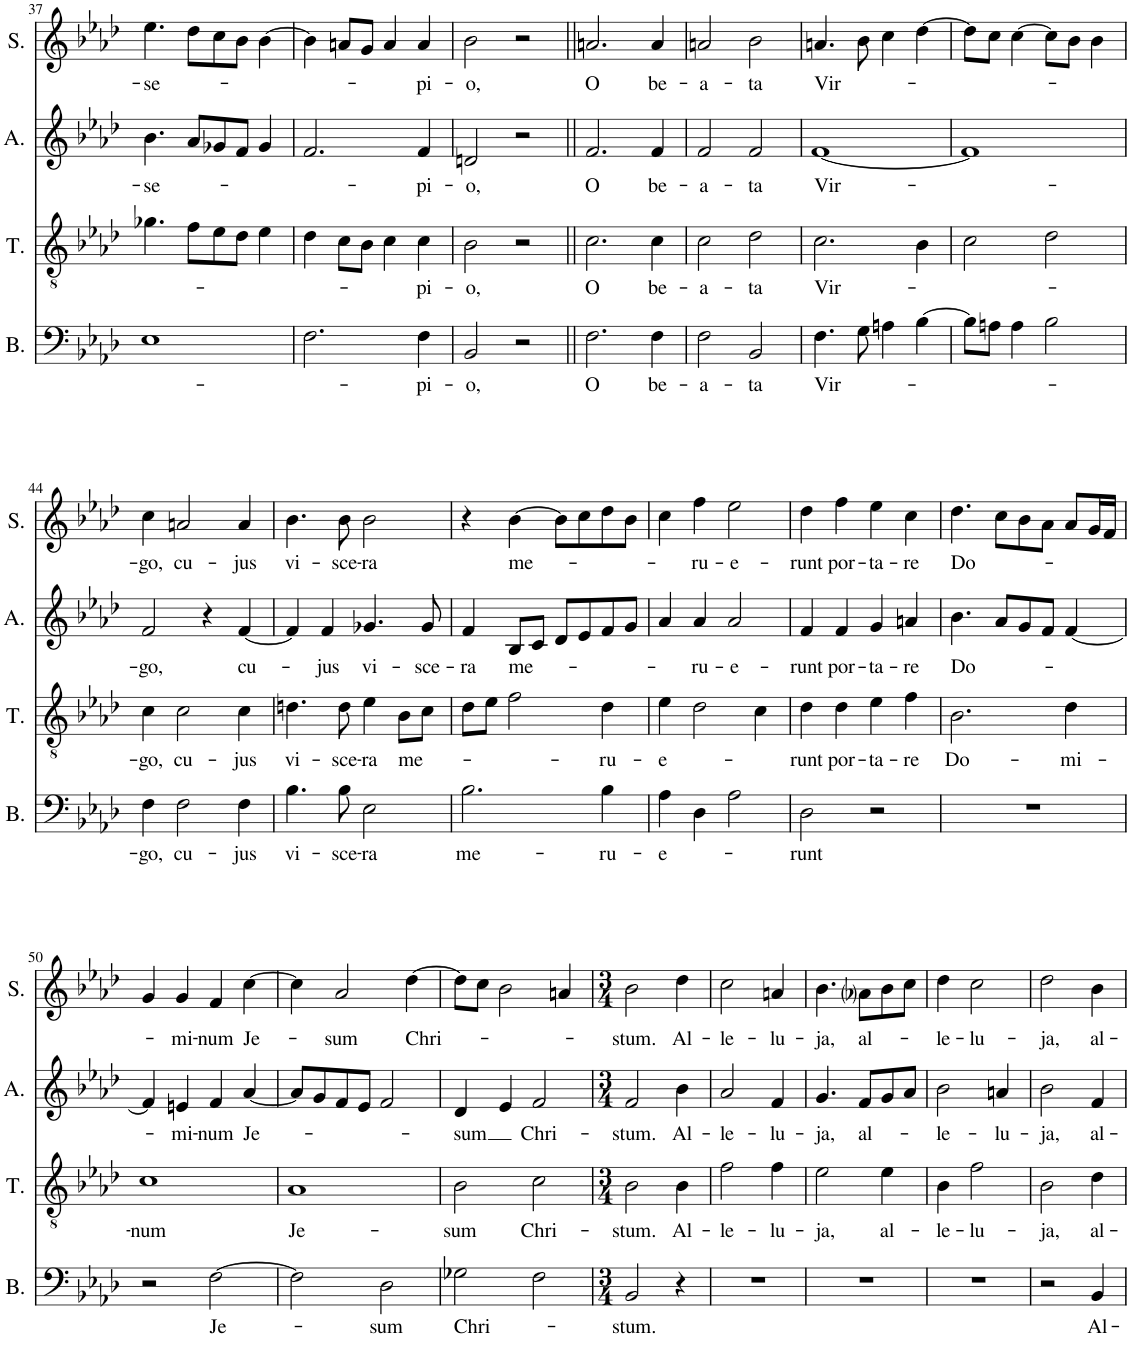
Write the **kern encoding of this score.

**kern	**text	**kern	**text	**kern	**text	**kern	**text
*part4	*part4	*part3	*part3	*part2	*part2	*part1	*part1
*staff4	*staff4	*staff3	*staff3	*staff2	*staff2	*staff1	*staff1
*I"Bass	*	*I"Ténor	*	*I"Alto	*	*I"Soprano	*
*I'B.	*	*I'T.	*	*I'A.	*	*I'S.	*
!!LO:PB:g=z
*clefF4	*	*clefGv2	*	*clefG2	*	*clefG2	*
*k[b-e-a-d-]	*	*k[b-e-a-d-]	*	*k[b-e-a-d-]	*	*k[b-e-a-d-]	*
*M4/4	*	*M4/4	*	*M4/4	*	*M4/4	*
=37	=37	=37	=37	=37	=37	=37	=37
!	!	!	!	!	!LO:LY:b	!	!LO:LY:b
1E-	.	4.g-X\	.	4.b-\	se-	4.ee-\	-se-
.	.	8f\L	.	8a-/L	.	8dd-\L	.
.	.	8e-\	.	8g-X/	.	8cc\	.
.	.	8d-\J	.	8f/J	.	8b-\J	.
.	.	4e-\	.	4g-/	.	[4b-\	.
=38	=38	=38	=38	=38	=38	=38	=38
2.F\	.	4d-\	.	2.f/	.	4b-\]	.
.	.	8c\L	.	.	.	8an/L	.
.	.	8B-\J	.	.	.	8g/J	.
.	.	4c\	.	.	.	4a/	.
!	!LO:LY:b	!	!LO:LY:b	!	!LO:LY:b	!	!LO:LY:b
4F\	-pi-	4c\	-pi-	4f/	-pi-	4a/	-pi-
=39	=39	=39	=39	=39	=39	=39	=39
!	!LO:LY:b	!	!LO:LY:b	!	!LO:LY:b	!	!LO:LY:b
2BB-/	-o,	2B-\	-o,	2dn/	-o,	2b-\	-o,
2r	.	2r	.	2r	.	2r	.
=40||	=40||	=40||	=40||	=40||	=40||	=40||	=40||
!	!LO:LY:b	!	!LO:LY:b	!	!LO:LY:b	!	!LO:LY:b
2.F\	O	2.c\	O	2.f/	O	2.an/	O
!	!LO:LY:b	!	!LO:LY:b	!	!LO:LY:b	!	!LO:LY:b
4F\	be-	4c\	be-	4f/	be-	4a/	be-
=41	=41	=41	=41	=41	=41	=41	=41
!	!LO:LY:b	!	!LO:LY:b	!	!LO:LY:b	!	!LO:LY:b
2F\	-a-	2c\	-a-	2f/	-a-	2an/	-a-
!	!LO:LY:b	!	!LO:LY:b	!	!LO:LY:b	!	!LO:LY:b
2BB-/	-ta	2d-\	-ta	2f/	-ta	2b-\	-ta
=42	=42	=42	=42	=42	=42	=42	=42
!	!LO:LY:b	!	!LO:LY:b	!	!LO:LY:b	!	!LO:LY:b
4.F\	Vir-	2.c\	Vir-	[1f	Vir-	4.an/	Vir-
8G\	.	.	.	.	.	8b-\	.
4An\	.	.	.	.	.	4cc\	.
[4B-\	.	4B-\	.	.	.	[4dd-\	.
=43	=43	=43	=43	=43	=43	=43	=43
8B-\L]	.	2c\	.	1f]	.	8dd-\L]	.
8An\J	.	.	.	.	.	8cc\J	.
4A\	.	.	.	.	.	[4cc\	.
2B-\	.	2d-\	.	.	.	8cc\L]	.
.	.	.	.	.	.	8b-\J	.
.	.	.	.	.	.	4b-\	.
!!LO:LB:g=z
=44	=44	=44	=44	=44	=44	=44	=44
!	!LO:LY:b	!	!LO:LY:b	!	!LO:LY:b	!	!LO:LY:b
4F\	-go,	4c\	-go,	2f/	-go,	4cc\	go,
!	!LO:LY:b	!	!LO:LY:b	!	!	!	!LO:LY:b
2F\	cu-	2c\	cu-	.	.	2an/	cu-
.	.	.	.	4r	.	.	.
!	!LO:LY:b	!	!LO:LY:b	!	!LO:LY:b	!	!LO:LY:b
4F\	-jus	4c\	-jus	[4f/	cu-	4a/	-jus
=45	=45	=45	=45	=45	=45	=45	=45
!	!LO:LY:b	!	!LO:LY:b	!	!	!	!LO:LY:b
4.B-\	vi-	4.dn\	vi-	4f/]	.	4.b-\	vi-
!	!	!	!	!	!LO:LY:b	!	!
.	.	.	.	4f/	-jus	.	.
!	!LO:LY:b	!	!LO:LY:b	!	!	!	!LO:LY:b
8B-\	-sce-	8d\	-sce-	.	.	8b-\	-sce-
!	!LO:LY:b	!	!LO:LY:b	!	!LO:LY:b	!	!LO:LY:b
2E-\	-ra	4e-\	-ra	4.g-X/	vi-	2b-\	-ra
!	!	!	!LO:LY:b	!	!	!	!
.	.	8B-\L	me-	.	.	.	.
!	!	!	!	!	!LO:LY:b	!	!
.	.	8c\J	.	8g-/	-sce-	.	.
=46	=46	=46	=46	=46	=46	=46	=46
!	!LO:LY:b	!	!	!	!LO:LY:b	!	!
2.B-\	me-	8d-\L	.	4f/	-ra	4r	.
.	.	8e-\J	.	.	.	.	.
!	!	!	!	!	!LO:LY:b	!	!LO:LY:b
.	.	2f\	.	8B-/L	me-	[4b-\	me-
.	.	.	.	8c/J	.	.	.
.	.	.	.	8d-/L	.	8b-\L]	.
.	.	.	.	8e-/	.	8cc\	.
!	!LO:LY:b	!	!LO:LY:b	!	!	!	!
4B-\	-ru-	4d-\	-ru-	8f/	.	8dd-\	.
.	.	.	.	8g/J	.	8b-\J	.
=47	=47	=47	=47	=47	=47	=47	=47
!	!LO:LY:b	!	!LO:LY:b	!	!	!	!
4A-\	-e-	4e-\	-e-	4a-/	.	4cc\	.
!	!	!	!	!	!LO:LY:b	!	!LO:LY:b
4D-\	.	2d-\	.	4a-/	-ru-	4ff\	-ru-
!	!	!	!	!	!LO:LY:b	!	!LO:LY:b
2A-\	.	.	.	2a-/	-e-	2ee-\	-e-
.	.	4c\	.	.	.	.	.
=48	=48	=48	=48	=48	=48	=48	=48
!	!LO:LY:b	!	!LO:LY:b	!	!LO:LY:b	!	!LO:LY:b
2D-\	-runt	4d-\	-runt	4f/	-runt	4dd-\	-runt
!	!	!	!LO:LY:b	!	!LO:LY:b	!	!LO:LY:b
.	.	4d-\	por-	4f/	por-	4ff\	por-
!	!	!	!LO:LY:b	!	!LO:LY:b	!	!LO:LY:b
2r	.	4e-\	-ta-	4g/	-ta-	4ee-\	-ta-
!	!	!	!LO:LY:b	!	!LO:LY:b	!	!LO:LY:b
.	.	4f\	-re	4an/	-re	4cc\	-re
=49	=49	=49	=49	=49	=49	=49	=49
!	!	!	!LO:LY:b	!	!LO:LY:b	!	!LO:LY:b
1r	.	2.B-\	Do-	4.b-\	Do-	4.dd-\	Do-
.	.	.	.	8a-/L	.	8cc\L	.
.	.	.	.	8g/	.	8b-\	.
.	.	.	.	8f/J	.	8a-\J	.
!	!	!	!LO:LY:b	!	!	!	!
.	.	4d-\	-mi-	[4f/	.	8a-/L	.
.	.	.	.	.	.	16g/L	.
.	.	.	.	.	.	16f/JJ	.
!!LO:LB:g=z
=50	=50	=50	=50	=50	=50	=50	=50
!	!	!	!LO:LY:b	!	!	!	!
2r	.	1c	-num	4f/]	.	4g/	.
!	!	!	!	!	!LO:LY:b	!	!LO:LY:b
.	.	.	.	4en/	mi-	4g/	-mi-
!	!LO:LY:b	!	!	!	!LO:LY:b	!	!LO:LY:b
[2F\	Je-	.	.	4f/	-num	4f/	-num
!	!	!	!	!	!LO:LY:b	!	!LO:LY:b
.	.	.	.	[4a-/	Je-	[4cc\	Je-
=51	=51	=51	=51	=51	=51	=51	=51
!	!	!	!LO:LY:b	!	!	!	!
2F\]	.	1A-	Je-	8a-/L]	.	4cc\]	.
.	.	.	.	8g/	.	.	.
!	!	!	!	!	!	!	!LO:LY:b
.	.	.	.	8f/	.	2a-/	-sum
.	.	.	.	8e-/J	.	.	.
!	!LO:LY:b	!	!	!	!	!	!
2D-\	-sum	.	.	2f/	.	.	.
!	!	!	!	!	!	!	!LO:LY:b
.	.	.	.	.	.	[4dd-\	Chri-
=52	=52	=52	=52	=52	=52	=52	=52
!	!LO:LY:b	!	!LO:LY:b	!	!LO:LY:b	!	!
2G-X\	Chri-	2B-\	-sum	4d-/	sum	8dd-\L]	.
.	.	.	.	.	.	8cc\J	.
.	.	.	.	4e-/	.	2b-\	.
!	!	!	!LO:LY:b	!	!LO:LY:b	!	!
2F\	.	2c\	Chri-	2f/	Chri-	.	.
.	.	.	.	.	.	4an/	.
=53	=53	=53	=53	=53	=53	=53	=53
*M3/4	*	*M3/4	*	*M3/4	*	*M3/4	*
!	!LO:LY:b	!	!LO:LY:b	!	!LO:LY:b	!	!LO:LY:b
2BB-/	-stum.	2B-\	-stum.	2f/	-stum.	2b-\	stum.
!	!	!	!LO:LY:b	!	!LO:LY:b	!	!LO:LY:b
4r	.	4B-\	Al-	4b-\	Al-	4dd-\	Al-
=54	=54	=54	=54	=54	=54	=54	=54
!	!	!	!LO:LY:b	!	!LO:LY:b	!	!LO:LY:b
2.r	.	2f\	-le-	2a-/	-le-	2cc\	-le-
!	!	!	!LO:LY:b	!	!LO:LY:b	!	!LO:LY:b
.	.	4f\	-lu-	4f/	-lu-	4an/	-lu-
=55	=55	=55	=55	=55	=55	=55	=55
!	!	!	!LO:LY:b	!	!LO:LY:b	!	!LO:LY:b
2.r	.	2e-\	-ja,	4.g/	-ja,	4.b-\	-ja,
!	!	!	!	!	!LO:LY:b	!	!LO:LY:b
.	.	.	.	8f/L	al-	8a-i\L	al-
!	!	!	!LO:LY:b	!	!	!	!
.	.	4e-\	al-	8g/	.	8b-\	.
.	.	.	.	8a-/J	.	8cc\J	.
=56	=56	=56	=56	=56	=56	=56	=56
!	!	!	!LO:LY:b	!	!LO:LY:b	!	!LO:LY:b
2.r	.	4B-\	-le-	2b-\	-le-	4dd-\	-le-
!	!	!	!LO:LY:b	!	!	!	!LO:LY:b
.	.	2f\	-lu-	.	.	2cc\	-lu-
!	!	!	!	!	!LO:LY:b	!	!
.	.	.	.	4an/	-lu-	.	.
=57	=57	=57	=57	=57	=57	=57	=57
!	!	!	!LO:LY:b	!	!LO:LY:b	!	!LO:LY:b
2r	.	2B-\	-ja,	2b-\	-ja,	2dd-\	-ja,
!	!LO:LY:b	!	!LO:LY:b	!	!LO:LY:b	!	!LO:LY:b
4BB-/	Al-	4d-\	al-	4f/	al-	4b-\	al-
=	=	=	=	=	=	=	=
*-	*-	*-	*-	*-	*-	*-	*-
